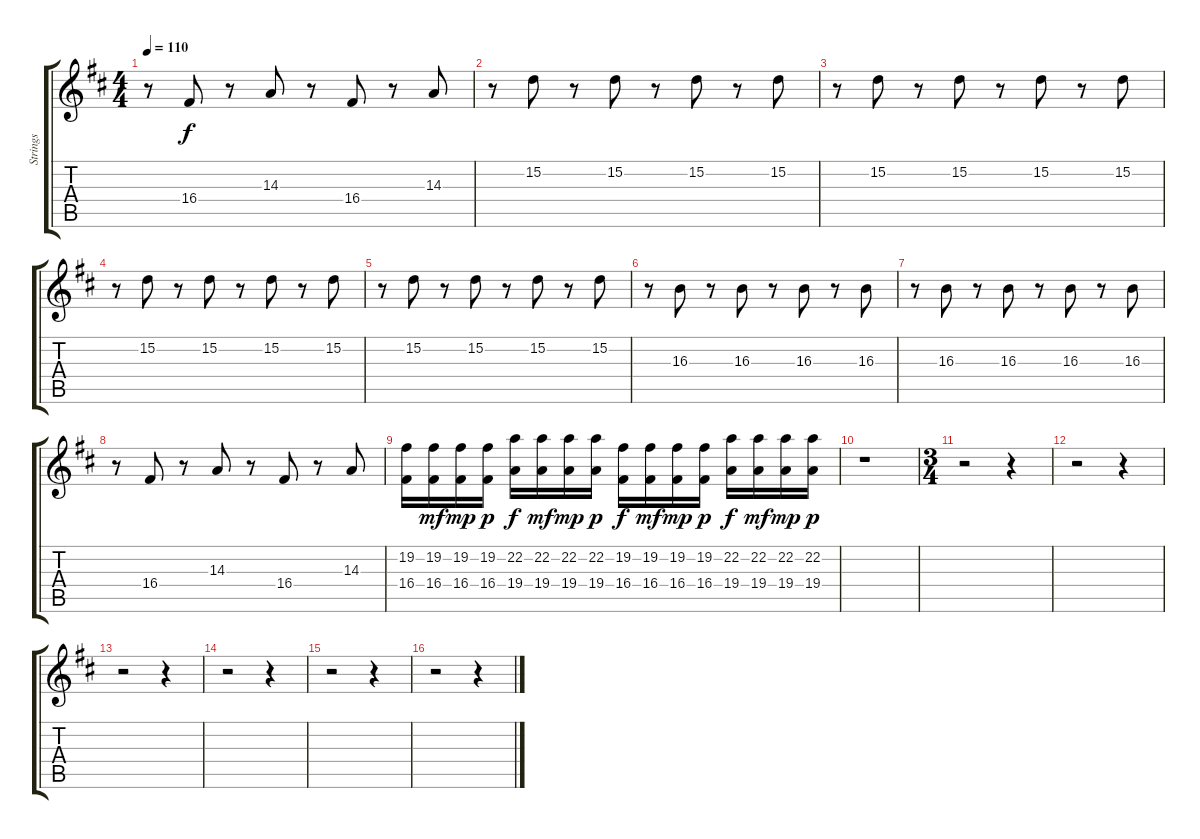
\track ("Strings" "Strings") {instrument pizzicatostrings}
\staff {score tabs}
\tuning (E4 B3 G3 D3 A2 E2) {hide}
\ts (4 4)
\tempo 110
\clef g2
\ks d
r.8{dy f} 16.4.8 r.8 14.3.8 r.8 16.4.8 r.8 14.3.8 |
r.8 15.2.8 r.8 15.2.8 r.8 15.2.8 r.8 15.2.8 |
r.8 15.2.8 r.8 15.2.8 r.8 15.2.8 r.8 15.2.8 |
r.8 15.2.8 r.8 15.2.8 r.8 15.2.8 r.8 15.2.8 |
r.8 15.2.8 r.8 15.2.8 r.8 15.2.8 r.8 15.2.8 |
r.8 16.3.8 r.8 16.3.8 r.8 16.3.8 r.8 16.3.8 |
r.8 16.3.8 r.8 16.3.8 r.8 16.3.8 r.8 16.3.8 |
r.8 16.4.8 r.8 14.3.8 r.8 16.4.8 r.8 14.3.8 |
(19.2 16.4).16 (19.2 16.4).16{dy mf} (19.2 16.4).16{dy mp} (19.2 16.4).16{dy p} (22.2 19.4).16{dy f} (22.2 19.4).16{dy mf} (22.2 19.4).16{dy mp} (22.2 19.4).16{dy p} (19.2 16.4).16{dy f} (19.2 16.4).16{dy mf} (19.2 16.4).16{dy mp} (19.2 16.4).16{dy p} (22.2 19.4).16{dy f} (22.2 19.4).16{dy mf} (22.2 19.4).16{dy mp} (22.2 19.4).16{dy p} |
r.1 |
\ts (3 4)
r.2 r.4 |
r.2 r.4 |
r.2 r.4 |
r.2 r.4 |
r.2 r.4 |
r.2 r.4
